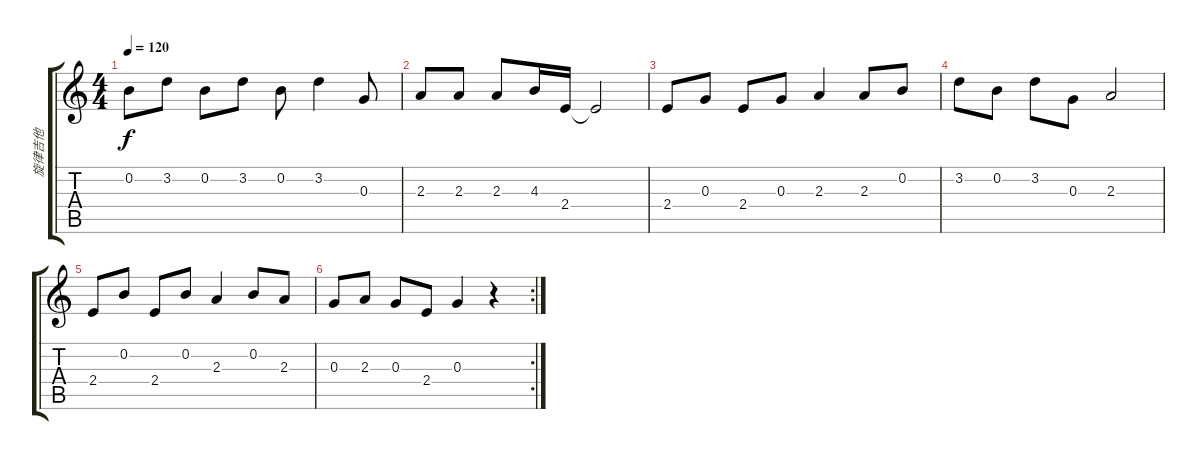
\track ("旋律吉他" "旋律吉他") {instrument acousticguitarnylon}
\staff {score tabs}
\tuning (E4 B3 G3 D3 A2 E2) {hide}
\ts (4 4)
\tempo 120
\clef g2
\ks c
0.2.8{dy f} 3.2.8 0.2.8 3.2.8 0.2.8 3.2.4 0.3.8 |
2.3.8 2.3.8 2.3.8 4.3.16 2.4.16 2.4{t}.2 |
2.4.8 0.3.8 2.4.8 0.3.8 2.3.4 2.3.8 0.2.8 |
3.2.8 0.2.8 3.2.8 0.3.8 2.3.2 |
2.4.8 0.2.8 2.4.8 0.2.8 2.3.4 0.2.8 2.3.8 |
\rc 2
0.3.8 2.3.8 0.3.8 2.4.8 0.3.4 r.4
